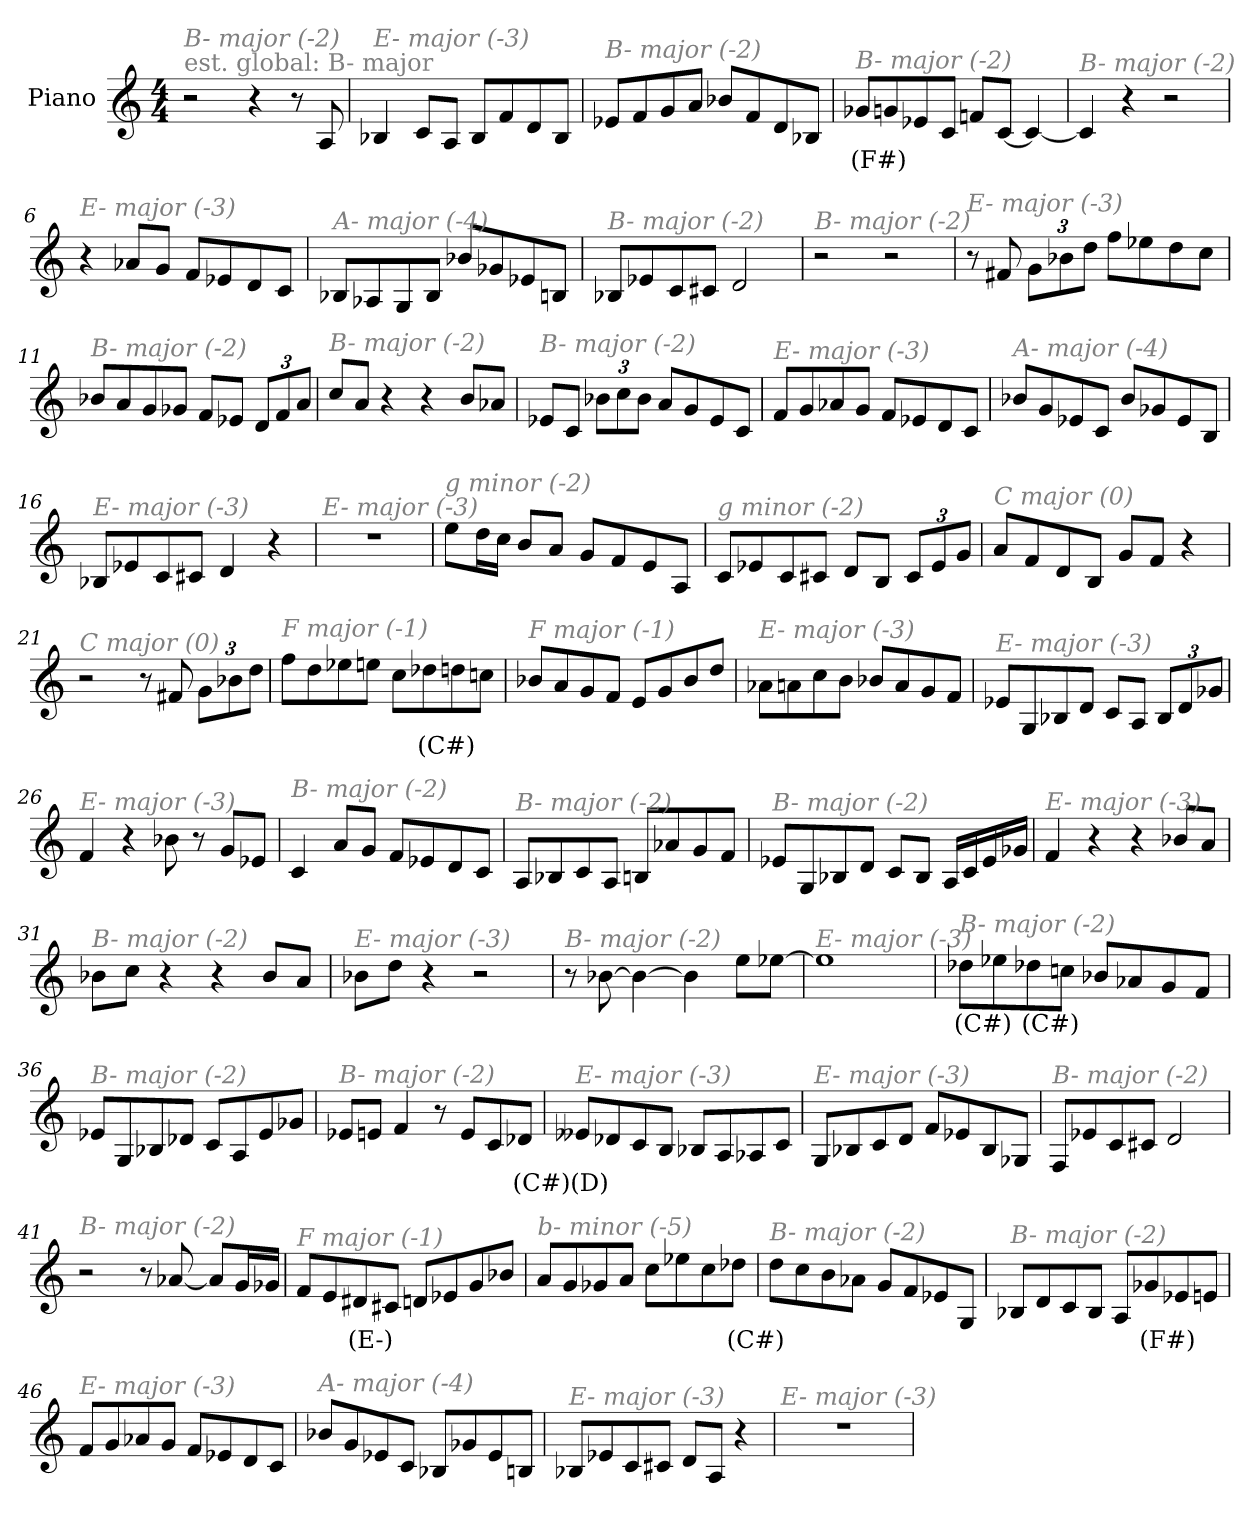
**kern	**text
*part1	*part1
*staff1	*staff1
*I"Piano	*
*I'Pno	*
*clefG2	*
*k[]	*
*M4/4	*
*MM320	*
=1	=1
!LO:TX:a:color=#808080:t=est. global&colon; B- major	!
!LO:TX:i:color=#808080:t=B- major (-2)	!
2r	.
4r	.
8r	.
8A/	.
=2	=2
!LO:TX:i:color=#808080:t=E- major (-3)	!
4B-X/	.
8c/L	.
8A/J	.
8B-/L	.
8f/	.
8d/	.
8B-/J	.
=3	=3
!LO:TX:i:color=#808080:t=B- major (-2)	!
8e-X/L	.
8f/	.
8g/	.
8a/J	.
8b-X/L	.
8f/	.
8d/	.
8B-X/J	.
=4	=4
!LO:TX:i:color=#808080:t=B- major (-2)	!
8g-Xi/L	(F#)
8g/	.
8e-X/	.
8c/J	.
8fn/L	.
[8c/J	.
4c/_	.
=5	=5
!LO:TX:i:color=#808080:t=B- major (-2)	!
4c/]	.
4r	.
2r	.
!!LO:LB:g=z
=6	=6
!LO:TX:i:color=#808080:t=E- major (-3)	!
4r	.
8a-X/L	.
8g/J	.
8f/L	.
8e-X/	.
8d/	.
8c/J	.
=7	=7
!LO:TX:i:color=#808080:t=A- major (-4)	!
8B-X/L	.
8A-X/	.
8G/	.
8B-/J	.
8b-X/L	.
8g-X/	.
8e-X/	.
8Bn/J	.
=8	=8
!LO:TX:i:color=#808080:t=B- major (-2)	!
8B-X/L	.
8e-X/	.
8c/	.
8c#X/J	.
2d/	.
=9	=9
!LO:TX:i:color=#808080:t=B- major (-2)	!
2r	.
2r	.
!!LO:LB:g=z
=10	=10
!LO:TX:i:color=#808080:t=E- major (-3)	!
8r	.
8f#X/	.
*Xbrackettup	*
12g\L	.
12b-X\	.
12dd\J	.
8ff\L	.
8ee-X\	.
8dd\	.
8cc\J	.
=11	=11
!LO:TX:i:color=#808080:t=B- major (-2)	!
8b-X/L	.
8a/	.
8g/	.
8g-X/J	.
8f/L	.
8e-X/J	.
12d/L	.
12f/	.
12a/J	.
=12	=12
!LO:TX:i:color=#808080:t=B- major (-2)	!
8cc/L	.
8a/J	.
4r	.
4r	.
8b/L	.
8a-X/J	.
=13	=13
!LO:TX:i:color=#808080:t=B- major (-2)	!
8e-X/L	.
8c/J	.
12b-X\L	.
12cc\	.
12b-\J	.
8a/L	.
8g/	.
8e-/	.
8c/J	.
!!LO:LB:g=z
=14	=14
!LO:TX:i:color=#808080:t=E- major (-3)	!
8f/L	.
8g/	.
8a-X/	.
8g/J	.
8f/L	.
8e-X/	.
8d/	.
8c/J	.
=15	=15
!LO:TX:i:color=#808080:t=A- major (-4)	!
8b-X/L	.
8g/	.
8e-X/	.
8c/J	.
8b-/L	.
8g-X/	.
8e-/	.
8B/J	.
=16	=16
!LO:TX:i:color=#808080:t=E- major (-3)	!
8B-X/L	.
8e-X/	.
8c/	.
8c#X/J	.
4d/	.
4r	.
=17	=17
!LO:TX:i:color=#808080:t=E- major (-3)	!
1r	.
!!LO:LB:g=z
=18	=18
!LO:TX:i:color=#808080:t=g minor (-2)	!
8ee\L	.
16dd\L	.
16cc\JJ	.
8b/L	.
8a/J	.
8g/L	.
8f/	.
8e/	.
8A/J	.
=19	=19
!LO:TX:i:color=#808080:t=g minor (-2)	!
8c/L	.
8e-X/	.
8c/	.
8c#X/J	.
8d/L	.
8B/J	.
12c#/L	.
12e-/	.
12g/J	.
=20	=20
!LO:TX:i:color=#808080:t=C major (0)	!
8a/L	.
8f/	.
8d/	.
8B/J	.
8g/L	.
8f/J	.
4r	.
=21	=21
!LO:TX:i:color=#808080:t=C major (0)	!
2r	.
8r	.
8f#X/	.
12g\L	.
12b-X\	.
12dd\J	.
!!LO:LB:g=z
=22	=22
!LO:TX:i:color=#808080:t=F major (-1)	!
8ff\L	.
8dd\	.
8ee-X\	.
8een\J	.
8cc\L	.
8dd-Xi\	(C#)
8dd\	.
8ccn\J	.
=23	=23
!LO:TX:i:color=#808080:t=F major (-1)	!
8b-X/L	.
8a/	.
8g/	.
8f/J	.
8e/L	.
8g/	.
8b-/	.
8dd/J	.
=24	=24
!LO:TX:i:color=#808080:t=E- major (-3)	!
8a-X\L	.
8an\	.
8cc\	.
8b\J	.
8b-X/L	.
8a/	.
8g/	.
8f/J	.
=25	=25
!LO:TX:i:color=#808080:t=E- major (-3)	!
8e-X/L	.
8G/	.
8B-X/	.
8d/J	.
8c/L	.
8A/J	.
12B-/L	.
12d/	.
12g-X/J	.
!!LO:LB:g=z
=26	=26
!LO:TX:i:color=#808080:t=E- major (-3)	!
4f/	.
4r	.
8b-X\	.
8r	.
8g/L	.
8e-X/J	.
=27	=27
!LO:TX:i:color=#808080:t=B- major (-2)	!
4c/	.
8a/L	.
8g/J	.
8f/L	.
8e-X/	.
8d/	.
8c/J	.
=28	=28
!LO:TX:i:color=#808080:t=B- major (-2)	!
8A/L	.
8B-X/	.
8c/	.
8A/J	.
8Bn/L	.
8a-X/	.
8g/	.
8f/J	.
=29	=29
!LO:TX:i:color=#808080:t=B- major (-2)	!
8e-X/L	.
8G/	.
8B-X/	.
8d/J	.
8c/L	.
8B-/J	.
16A/LL	.
16c/	.
16e-/	.
16g-X/JJ	.
!!LO:LB:g=z
=30	=30
!LO:TX:i:color=#808080:t=E- major (-3)	!
4f/	.
4r	.
4r	.
8b-X/L	.
8a/J	.
=31	=31
!LO:TX:i:color=#808080:t=B- major (-2)	!
8b-X\L	.
8cc\J	.
4r	.
4r	.
8b-/L	.
8a/J	.
=32	=32
!LO:TX:i:color=#808080:t=E- major (-3)	!
8b-X\L	.
8dd\J	.
4r	.
2r	.
=33	=33
!LO:TX:i:color=#808080:t=B- major (-2)	!
8r	.
[8b-X\	.
4b-\_	.
4b-\]	.
8ee\L	.
[8ee-X\J	.
=34	=34
!LO:TX:i:color=#808080:t=E- major (-3)	!
1ee-]	.
=35	=35
!LO:TX:i:color=#808080:t=B- major (-2)	!
8dd-Xi\L	(C#)
8ee-X\	.
8dd-Xi\	(C#)
8ccn\J	.
8b-X/L	.
8a-X/	.
8g/	.
8f/J	.
!!LO:LB:g=z
=36	=36
!LO:TX:i:color=#808080:t=B- major (-2)	!
8e-X/L	.
8G/	.
8B-X/	.
8d-X/J	.
8c/L	.
8A/	.
8e-/	.
8g-X/J	.
=37	=37
!LO:TX:i:color=#808080:t=B- major (-2)	!
8e-X/L	.
8en/J	.
4f/	.
8r	.
8e/L	.
8c/	.
8d-Xi/J	(C#)
=38	=38
!LO:TX:i:color=#808080:t=E- major (-3)	!
8e--Xj/L	(D)
8d-X/	.
8c/	.
8B/J	.
8B-X/L	.
8A/	.
8A-X/	.
8c/J	.
=39	=39
!LO:TX:i:color=#808080:t=E- major (-3)	!
8G/L	.
8B-X/	.
8c/	.
8d/J	.
8f/L	.
8e-X/	.
8B-/	.
8G-X/J	.
!!LO:LB:g=z
=40	=40
!LO:TX:i:color=#808080:t=B- major (-2)	!
8F/L	.
8e-X/	.
8c/	.
8c#X/J	.
2d/	.
=41	=41
!LO:TX:i:color=#808080:t=B- major (-2)	!
2r	.
8r	.
[8a-X/	.
8a-/L]	.
16g/L	.
16g-X/JJ	.
=42	=42
!LO:TX:i:color=#808080:t=F major (-1)	!
8f/L	.
8e/	.
8d#Xj/	(E-)
8c#X/J	.
8d/L	.
8e-/	.
8g/	.
8b-X/J	.
=43	=43
!LO:TX:i:color=#808080:t=b- minor (-5)	!
8a/L	.
8g/	.
8g-X/	.
8a/J	.
8cc\L	.
8ee-X\	.
8cc\	.
8dd-Xi\J	(C#)
!!LO:PB:g=z
=44	=44
!LO:TX:i:color=#808080:t=B- major (-2)	!
8dd\L	.
8cc\	.
8b\	.
8a-X\J	.
8g/L	.
8f/	.
8e-X/	.
8G/J	.
=45	=45
!LO:TX:i:color=#808080:t=B- major (-2)	!
8B-X/L	.
8d/	.
8c/	.
8B-/J	.
8A/L	.
8g-Xi/	(F#)
8e-X/	.
8en/J	.
=46	=46
!LO:TX:i:color=#808080:t=E- major (-3)	!
8f/L	.
8g/	.
8a-X/	.
8g/J	.
8f/L	.
8e-X/	.
8d/	.
8c/J	.
=47	=47
!LO:TX:i:color=#808080:t=A- major (-4)	!
8b-X/L	.
8g/	.
8e-X/	.
8c/J	.
8B-X/L	.
8g-X/	.
8e-/	.
8Bn/J	.
!!LO:LB:g=z
=48	=48
!LO:TX:i:color=#808080:t=E- major (-3)	!
8B-X/L	.
8e-X/	.
8c/	.
8c#X/J	.
8d/L	.
8A/J	.
4r	.
=49	=49
!LO:TX:i:color=#808080:t=E- major (-3)	!
1r	.
=	=
*-	*-
